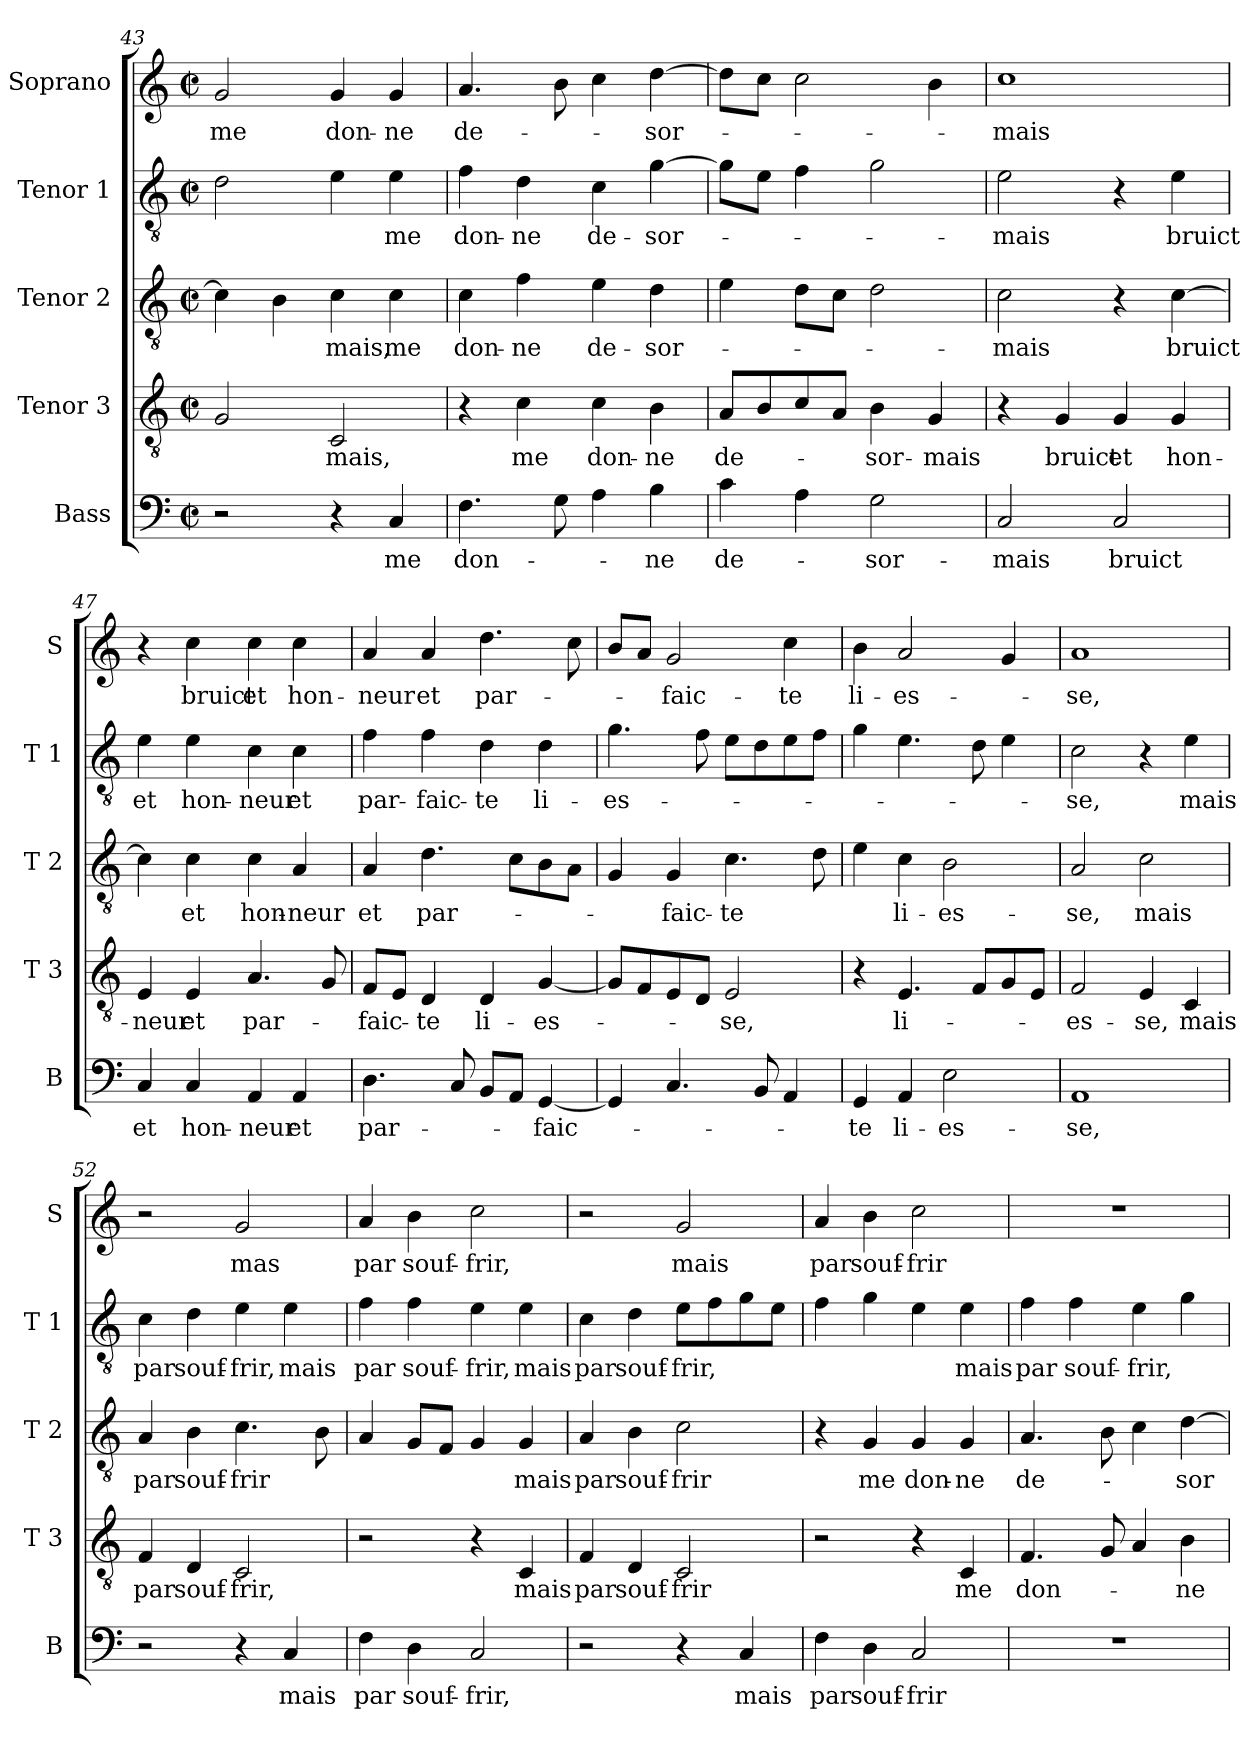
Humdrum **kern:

**kern	**text	**kern	**text	**kern	**text	**kern	**text	**kern	**text
*part5	*part5	*part4	*part4	*part3	*part3	*part2	*part2	*part1	*part1
*staff5	*staff5	*staff4	*staff4	*staff3	*staff3	*staff2	*staff2	*staff1	*staff1
*I"Bass	*	*I"Tenor 3	*	*I"Tenor 2	*	*I"Tenor 1	*	*I"Soprano	*
*I'B	*	*I'T 3	*	*I'T 2	*	*I'T 1	*	*I'S	*
*clefF4	*	*clefGv2	*	*clefGv2	*	*clefGv2	*	*clefG2	*
*k[]	*	*k[]	*	*k[]	*	*k[]	*	*k[]	*
*C:	*	*C:	*	*C:	*	*C:	*	*C:	*
*M2/2	*	*M2/2	*	*M2/2	*	*M2/2	*	*M2/2	*
*met(c|)	*	*met(c|)	*	*met(c|)	*	*met(c|)	*	*met(c|)	*
=43	=43	=43	=43	=43	=43	=43	=43	=43	=43
2r	.	2G/	.	4c\]	.	2d\	.	2g/	me
.	.	.	.	4B\	.	.	.	.	.
4r	.	2C/	-mais,	4c\	-mais,	4e\	.	4g/	don-
4C/	me	.	.	4c\	me	4e\	me	4g/	-ne
=44	=44	=44	=44	=44	=44	=44	=44	=44	=44
4.F\	don-	4r	.	4c\	don-	4f\	don-	4.a/	de-
.	.	4c\	me	4f\	-ne	4d\	-ne	.	.
8G\	.	.	.	.	.	.	.	8b\	.
4A\	.	4c\	don-	4e\	de-	4c\	de-	4cc\	.
4B\	-ne	4B\	-ne	4d\	-sor-	[4g\	-sor-	[4dd\	-sor-
=45	=45	=45	=45	=45	=45	=45	=45	=45	=45
4c\	de-	8A/L	de-	4e\	.	8g\L]	.	8dd\L]	.
.	.	8B/	.	.	.	8e\J	.	8cc\J	.
4A\	.	8c/	.	8d\L	.	4f\	.	2cc\	.
.	.	8A/J	.	8c\J	.	.	.	.	.
2G\	-sor-	4B\	-sor-	2d\	.	2g\	.	.	.
.	.	4G/	-mais	.	.	.	.	4b\	.
!!LO:LB:g=z
=46	=46	=46	=46	=46	=46	=46	=46	=46	=46
2C/	-mais	4r	.	2c\	-mais	2e\	-mais	1cc	-mais
.	.	4G/	bruict	.	.	.	.	.	.
2C/	bruict	4G/	et	4r	.	4r	.	.	.
.	.	4G/	hon-	[4c\	bruict	4e\	bruict	.	.
=47	=47	=47	=47	=47	=47	=47	=47	=47	=47
4C/	et	4E/	-neur	4c\]	.	4e\	et	4r	.
4C/	hon-	4E/	et	4c\	et	4e\	hon-	4cc\	bruict
4AA/	-neur	4.A/	par-	4c\	hon-	4c\	-neur	4cc\	et
4AA/	et	.	.	4A/	-neur	4c\	et	4cc\	hon-
.	.	8G/	.	.	.	.	.	.	.
=48	=48	=48	=48	=48	=48	=48	=48	=48	=48
4.D\	par-	8F/L	-faic-	4A/	et	4f\	par-	4a/	-neur
.	.	8E/J	.	.	.	.	.	.	.
.	.	4D/	-te	4.d\	par-	4f\	-faic-	4a/	et
8C/	.	.	.	.	.	.	.	.	.
8BB/L	.	4D/	li-	.	.	4d\	-te	4.dd\	par-
8AA/J	.	.	.	8c\L	.	.	.	.	.
[4GG/	-faic-	[4G/	-es-	8B\	.	4d\	li-	.	.
.	.	.	.	8A\J	.	.	.	8cc\	.
=49	=49	=49	=49	=49	=49	=49	=49	=49	=49
4GG/]	.	8G/L]	.	4G/	.	4.g\	-es-	8b/L	.
.	.	8F/	.	.	.	.	.	8a/J	.
4.C/	.	8E/	.	4G/	-faic-	.	.	2g/	-faic-
.	.	8D/J	.	.	.	8f\	.	.	.
.	.	2E/	-se,	4.c\	-te	8e\L	.	.	.
8BB/	.	.	.	.	.	8d\	.	.	.
4AA/	.	.	.	.	.	8e\	.	4cc\	-te
.	.	.	.	8d\	.	8f\J	.	.	.
=50	=50	=50	=50	=50	=50	=50	=50	=50	=50
4GG/	-te	4r	.	4e\	.	4g\	.	4b\	li-
4AA/	li-	4.E/	li-	4c\	li-	4.e\	.	2a/	-es-
2E\	-es-	.	.	2B\	-es-	.	.	.	.
.	.	8F/L	.	.	.	8d\	.	.	.
.	.	8G/	.	.	.	4e\	.	4g/	.
.	.	8E/J	.	.	.	.	.	.	.
!!LO:LB:g=z
=51	=51	=51	=51	=51	=51	=51	=51	=51	=51
1AA	-se,	2F/	-es-	2A/	-se,	2c\	-se,	1a	-se,
.	.	4E/	-se,	2c\	mais	4r	.	.	.
.	.	4C/	mais	.	.	4e\	mais	.	.
=52	=52	=52	=52	=52	=52	=52	=52	=52	=52
2r	.	4F/	par	4A/	par	4c\	par	2r	.
.	.	4D/	souf-	4B\	souf-	4d\	souf-	.	.
4r	.	2C/	-frir,	4.c\	-frir	4e\	-frir,	2g/	mas
4C/	mais	.	.	.	.	4e\	mais	.	.
.	.	.	.	8B\	.	.	.	.	.
=53	=53	=53	=53	=53	=53	=53	=53	=53	=53
4F\	par	2r	.	4A/	.	4f\	par	4a/	par
4D\	souf-	.	.	8G/L	.	4f\	souf-	4b\	souf-
.	.	.	.	8F/J	.	.	.	.	.
2C/	-frir,	4r	.	4G/	.	4e\	-frir,	2cc\	-frir,
.	.	4C/	mais	4G/	mais	4e\	mais	.	.
=54	=54	=54	=54	=54	=54	=54	=54	=54	=54
2r	.	4F/	par	4A/	par	4c\	par	2r	.
.	.	4D/	souf-	4B\	souf-	4d\	souf-	.	.
4r	.	2C/	-frir	2c\	-frir	8e\L	-frir,	2g/	mais
.	.	.	.	.	.	8f\	.	.	.
4C/	mais	.	.	.	.	8g\	.	.	.
.	.	.	.	.	.	8e\J	.	.	.
=55	=55	=55	=55	=55	=55	=55	=55	=55	=55
4F\	par	2r	.	4r	.	4f\	.	4a/	par
4D\	souf-	.	.	4G/	me	4g\	.	4b\	souf-
2C/	-frir	4r	.	4G/	don-	4e\	.	2cc\	-frir
.	.	4C/	me	4G/	-ne	4e\	mais	.	.
=56	=56	=56	=56	=56	=56	=56	=56	=56	=56
1r	.	4.F/	don-	4.A/	de-	4f\	par	1r	.
.	.	.	.	.	.	4f\	souf-	.	.
.	.	8G/	.	8B\	.	.	.	.	.
.	.	4A/	.	4c\	.	4e\	-frir,	.	.
.	.	4B\	-ne	[4d\	-sor-	4g\	.	.	.
=	=	=	=	=	=	=	=	=	=
*-	*-	*-	*-	*-	*-	*-	*-	*-	*-
